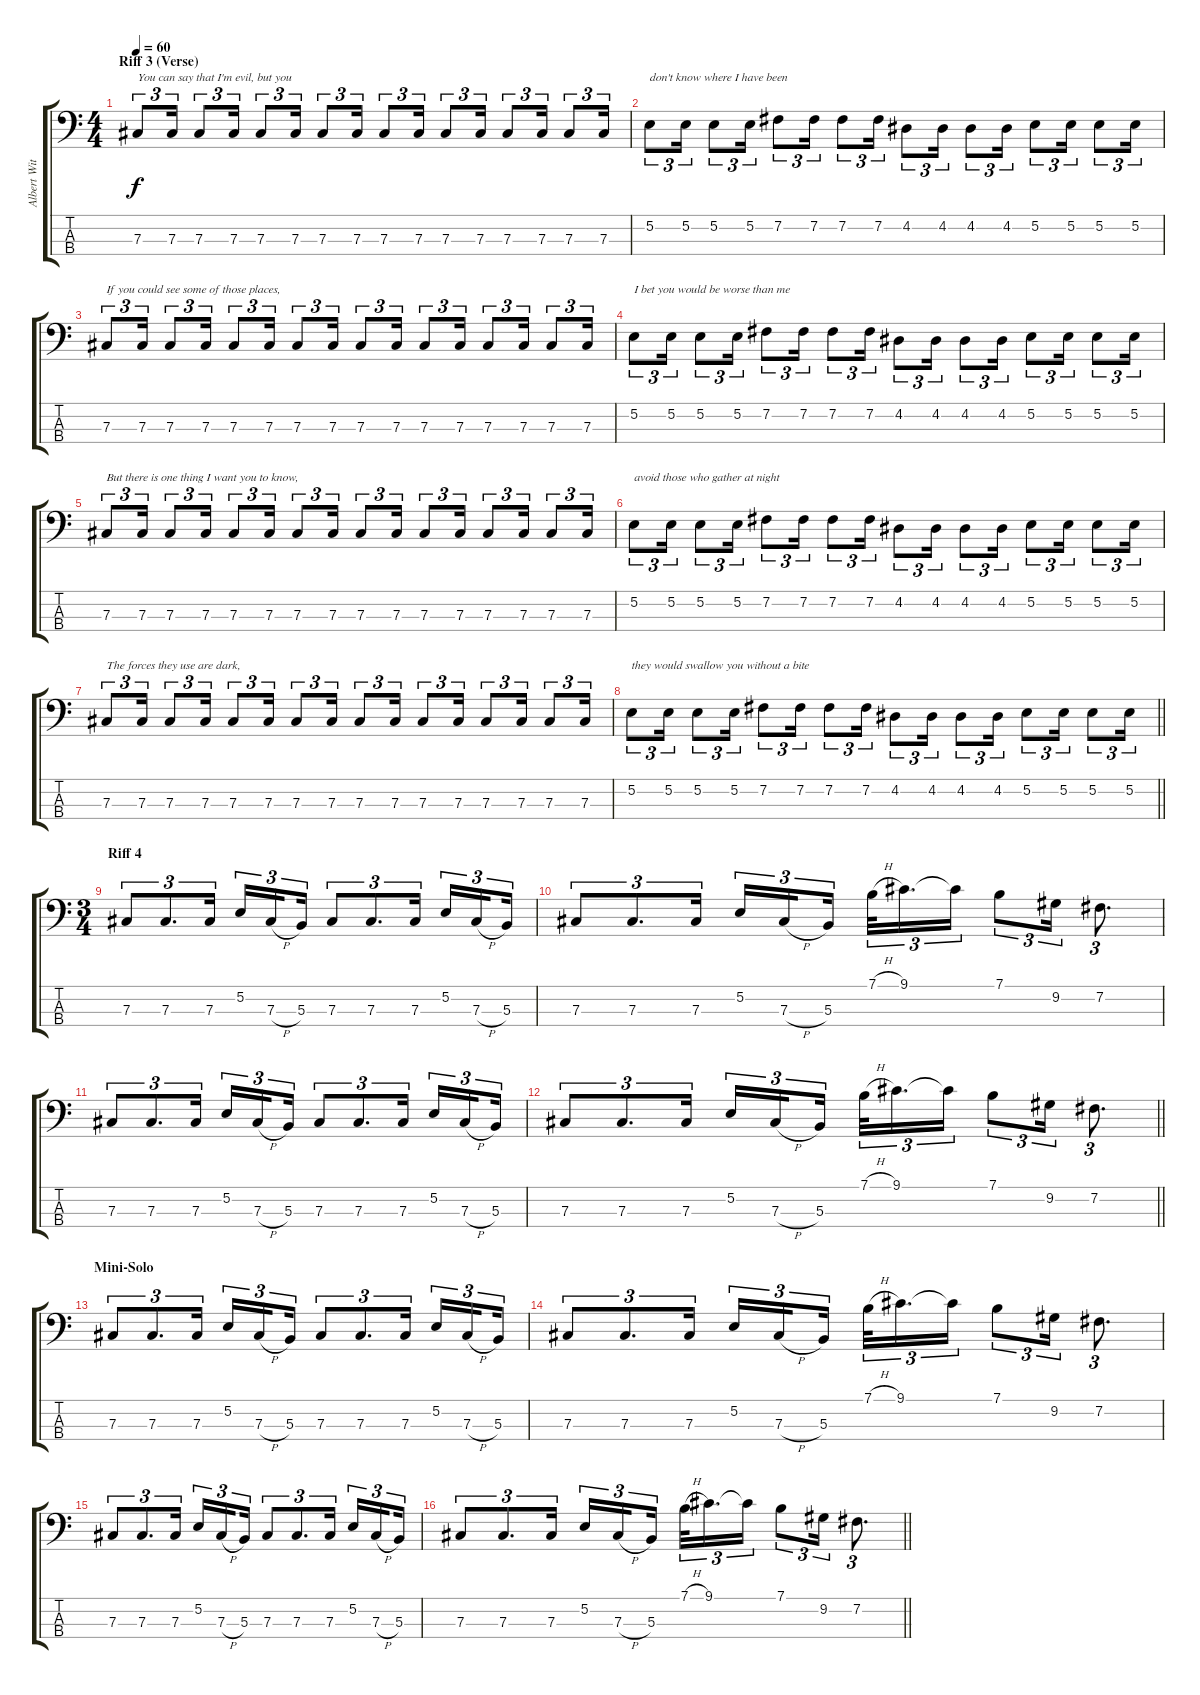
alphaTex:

\track ("Albert Witcfinder" "Albert Wit") {instrument electricbassfinger}
\staff {score tabs}
\tuning (E2 B1 Gb1 Db1) {hide}
\ts (4 4)
\section ("" "Riff 3 (Verse)")
\tempo 60
\clef f4
\ks c
7.3.8{tu (3 2) txt "You can say that I'm evil, but you" dy f} 7.3.16{tu (3 2)} 7.3.8{tu (3 2)} 7.3.16{tu (3 2)} 7.3.8{tu (3 2)} 7.3.16{tu (3 2)} 7.3.8{tu (3 2)} 7.3.16{tu (3 2)} 7.3.8{tu (3 2)} 7.3.16{tu (3 2)} 7.3.8{tu (3 2)} 7.3.16{tu (3 2)} 7.3.8{tu (3 2)} 7.3.16{tu (3 2)} 7.3.8{tu (3 2)} 7.3.16{tu (3 2)} |
5.2.8{tu (3 2) txt "don't know where I have been"} 5.2.16{tu (3 2)} 5.2.8{tu (3 2)} 5.2.16{tu (3 2)} 7.2.8{tu (3 2)} 7.2.16{tu (3 2)} 7.2.8{tu (3 2)} 7.2.16{tu (3 2)} 4.2.8{tu (3 2)} 4.2.16{tu (3 2)} 4.2.8{tu (3 2)} 4.2.16{tu (3 2)} 5.2.8{tu (3 2)} 5.2.16{tu (3 2)} 5.2.8{tu (3 2)} 5.2.16{tu (3 2)} |
7.3.8{tu (3 2) txt "If you could see some of those places,"} 7.3.16{tu (3 2)} 7.3.8{tu (3 2)} 7.3.16{tu (3 2)} 7.3.8{tu (3 2)} 7.3.16{tu (3 2)} 7.3.8{tu (3 2)} 7.3.16{tu (3 2)} 7.3.8{tu (3 2)} 7.3.16{tu (3 2)} 7.3.8{tu (3 2)} 7.3.16{tu (3 2)} 7.3.8{tu (3 2)} 7.3.16{tu (3 2)} 7.3.8{tu (3 2)} 7.3.16{tu (3 2)} |
5.2.8{tu (3 2) txt "I bet you would be worse than me"} 5.2.16{tu (3 2)} 5.2.8{tu (3 2)} 5.2.16{tu (3 2)} 7.2.8{tu (3 2)} 7.2.16{tu (3 2)} 7.2.8{tu (3 2)} 7.2.16{tu (3 2)} 4.2.8{tu (3 2)} 4.2.16{tu (3 2)} 4.2.8{tu (3 2)} 4.2.16{tu (3 2)} 5.2.8{tu (3 2)} 5.2.16{tu (3 2)} 5.2.8{tu (3 2)} 5.2.16{tu (3 2)} |
7.3.8{tu (3 2) txt "But there is one thing I want you to know,"} 7.3.16{tu (3 2)} 7.3.8{tu (3 2)} 7.3.16{tu (3 2)} 7.3.8{tu (3 2)} 7.3.16{tu (3 2)} 7.3.8{tu (3 2)} 7.3.16{tu (3 2)} 7.3.8{tu (3 2)} 7.3.16{tu (3 2)} 7.3.8{tu (3 2)} 7.3.16{tu (3 2)} 7.3.8{tu (3 2)} 7.3.16{tu (3 2)} 7.3.8{tu (3 2)} 7.3.16{tu (3 2)} |
5.2.8{tu (3 2) txt "avoid those who gather at night"} 5.2.16{tu (3 2)} 5.2.8{tu (3 2)} 5.2.16{tu (3 2)} 7.2.8{tu (3 2)} 7.2.16{tu (3 2)} 7.2.8{tu (3 2)} 7.2.16{tu (3 2)} 4.2.8{tu (3 2)} 4.2.16{tu (3 2)} 4.2.8{tu (3 2)} 4.2.16{tu (3 2)} 5.2.8{tu (3 2)} 5.2.16{tu (3 2)} 5.2.8{tu (3 2)} 5.2.16{tu (3 2)} |
7.3.8{tu (3 2) txt "The forces they use are dark,"} 7.3.16{tu (3 2)} 7.3.8{tu (3 2)} 7.3.16{tu (3 2)} 7.3.8{tu (3 2)} 7.3.16{tu (3 2)} 7.3.8{tu (3 2)} 7.3.16{tu (3 2)} 7.3.8{tu (3 2)} 7.3.16{tu (3 2)} 7.3.8{tu (3 2)} 7.3.16{tu (3 2)} 7.3.8{tu (3 2)} 7.3.16{tu (3 2)} 7.3.8{tu (3 2)} 7.3.16{tu (3 2)} |
\barLineRight lightlight
5.2.8{tu (3 2) txt "they would swallow you without a bite"} 5.2.16{tu (3 2)} 5.2.8{tu (3 2)} 5.2.16{tu (3 2)} 7.2.8{tu (3 2)} 7.2.16{tu (3 2)} 7.2.8{tu (3 2)} 7.2.16{tu (3 2)} 4.2.8{tu (3 2)} 4.2.16{tu (3 2)} 4.2.8{tu (3 2)} 4.2.16{tu (3 2)} 5.2.8{tu (3 2)} 5.2.16{tu (3 2)} 5.2.8{tu (3 2)} 5.2.16{tu (3 2)} |
\ts (3 4)
\section ("" "Riff 4")
7.3.8{tu (3 2)} 7.3.8{d tu (3 2)} 7.3.16{tu (3 2)} 5.2.16{tu (3 2)} 7.3{h}.16{tu (3 2) beam splitsecondary} 5.3.16{tu (3 2)} 7.3.8{tu (3 2)} 7.3.8{d tu (3 2)} 7.3.16{tu (3 2)} 5.2.16{tu (3 2)} 7.3{h}.16{tu (3 2) beam splitsecondary} 5.3.16{tu (3 2)} |
7.3.8{tu (3 2)} 7.3.8{d tu (3 2)} 7.3.16{tu (3 2)} 5.2.16{tu (3 2)} 7.3{h}.16{tu (3 2) beam splitsecondary} 5.3.16{tu (3 2)} 7.1{h}.32{tu (3 2) beam splitsecondary} 9.1.16{d tu (3 2)} 9.1{t}.16{tu (3 2)} 7.1.8{tu (3 2)} 9.2.16{tu (3 2)} 7.2.8{d tu (3 2)} |
7.3.8{tu (3 2)} 7.3.8{d tu (3 2)} 7.3.16{tu (3 2)} 5.2.16{tu (3 2)} 7.3{h}.16{tu (3 2) beam splitsecondary} 5.3.16{tu (3 2)} 7.3.8{tu (3 2)} 7.3.8{d tu (3 2)} 7.3.16{tu (3 2)} 5.2.16{tu (3 2)} 7.3{h}.16{tu (3 2) beam splitsecondary} 5.3.16{tu (3 2)} |
\barLineRight lightlight
7.3.8{tu (3 2)} 7.3.8{d tu (3 2)} 7.3.16{tu (3 2)} 5.2.16{tu (3 2)} 7.3{h}.16{tu (3 2) beam splitsecondary} 5.3.16{tu (3 2)} 7.1{h}.32{tu (3 2) beam splitsecondary} 9.1.16{d tu (3 2)} 9.1{t}.16{tu (3 2)} 7.1.8{tu (3 2)} 9.2.16{tu (3 2)} 7.2.8{d tu (3 2)} |
\section ("" "Mini-Solo")
7.3.8{tu (3 2)} 7.3.8{d tu (3 2)} 7.3.16{tu (3 2)} 5.2.16{tu (3 2)} 7.3{h}.16{tu (3 2) beam splitsecondary} 5.3.16{tu (3 2)} 7.3.8{tu (3 2)} 7.3.8{d tu (3 2)} 7.3.16{tu (3 2)} 5.2.16{tu (3 2)} 7.3{h}.16{tu (3 2) beam splitsecondary} 5.3.16{tu (3 2)} |
7.3.8{tu (3 2)} 7.3.8{d tu (3 2)} 7.3.16{tu (3 2)} 5.2.16{tu (3 2)} 7.3{h}.16{tu (3 2) beam splitsecondary} 5.3.16{tu (3 2)} 7.1{h}.32{tu (3 2) beam splitsecondary} 9.1.16{d tu (3 2)} 9.1{t}.16{tu (3 2)} 7.1.8{tu (3 2)} 9.2.16{tu (3 2)} 7.2.8{d tu (3 2)} |
7.3.8{tu (3 2)} 7.3.8{d tu (3 2)} 7.3.16{tu (3 2)} 5.2.16{tu (3 2)} 7.3{h}.16{tu (3 2) beam splitsecondary} 5.3.16{tu (3 2)} 7.3.8{tu (3 2)} 7.3.8{d tu (3 2)} 7.3.16{tu (3 2)} 5.2.16{tu (3 2)} 7.3{h}.16{tu (3 2) beam splitsecondary} 5.3.16{tu (3 2)} |
\barLineRight lightlight
7.3.8{tu (3 2)} 7.3.8{d tu (3 2)} 7.3.16{tu (3 2)} 5.2.16{tu (3 2)} 7.3{h}.16{tu (3 2) beam splitsecondary} 5.3.16{tu (3 2)} 7.1{h}.32{tu (3 2) beam splitsecondary} 9.1.16{d tu (3 2)} 9.1{t}.16{tu (3 2)} 7.1.8{tu (3 2)} 9.2.16{tu (3 2)} 7.2.8{d tu (3 2)}
